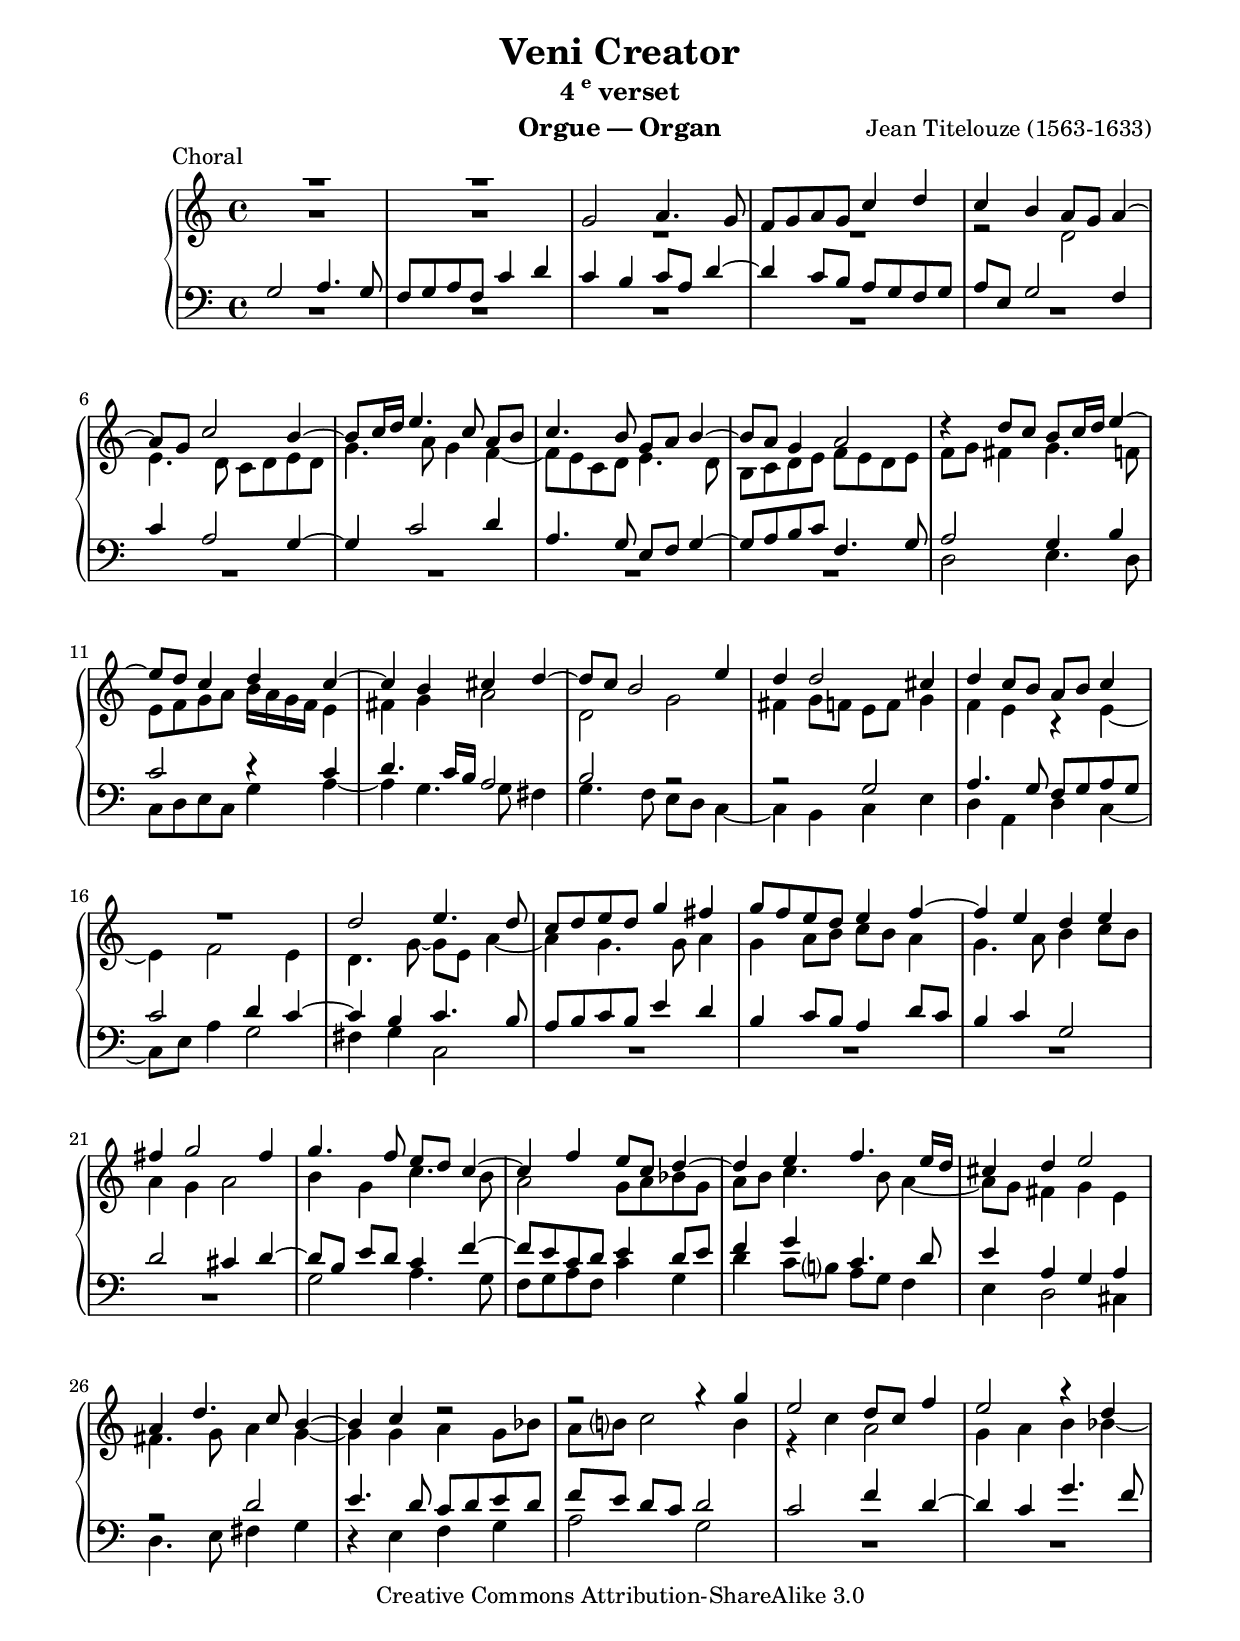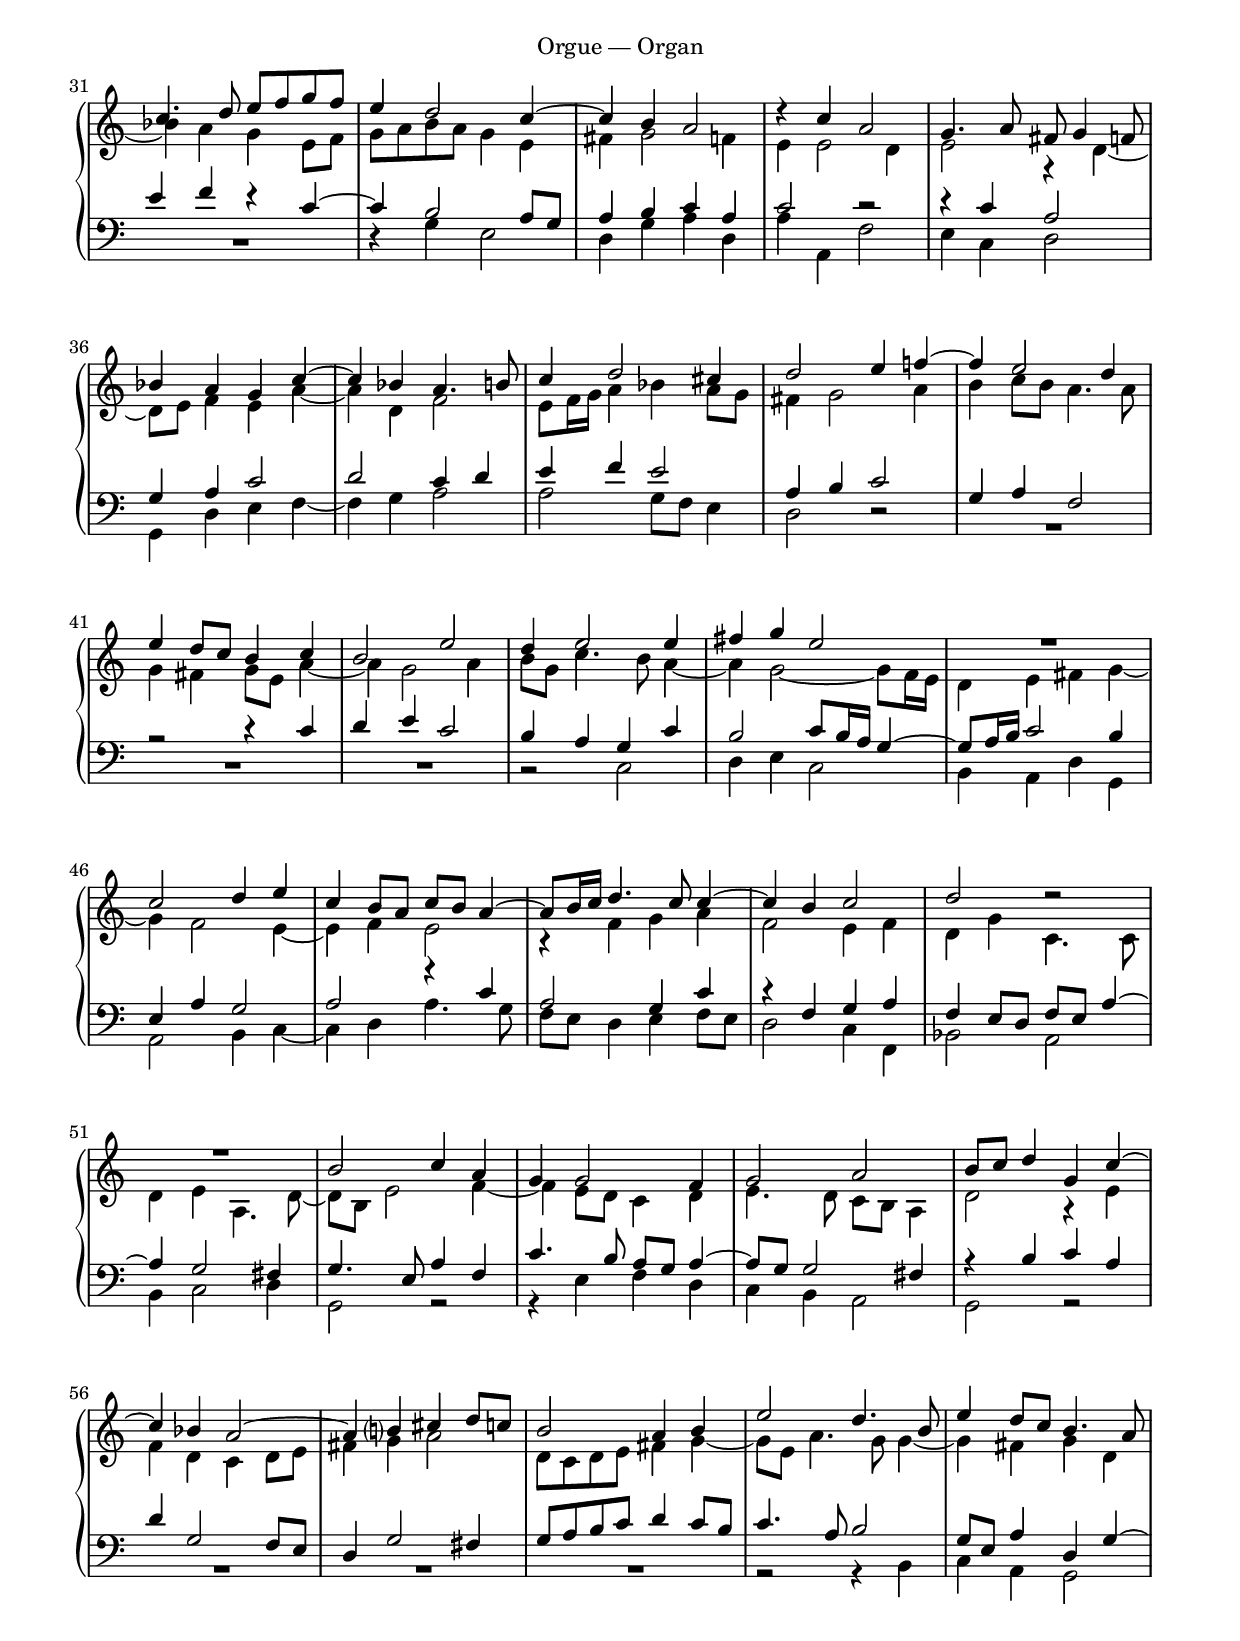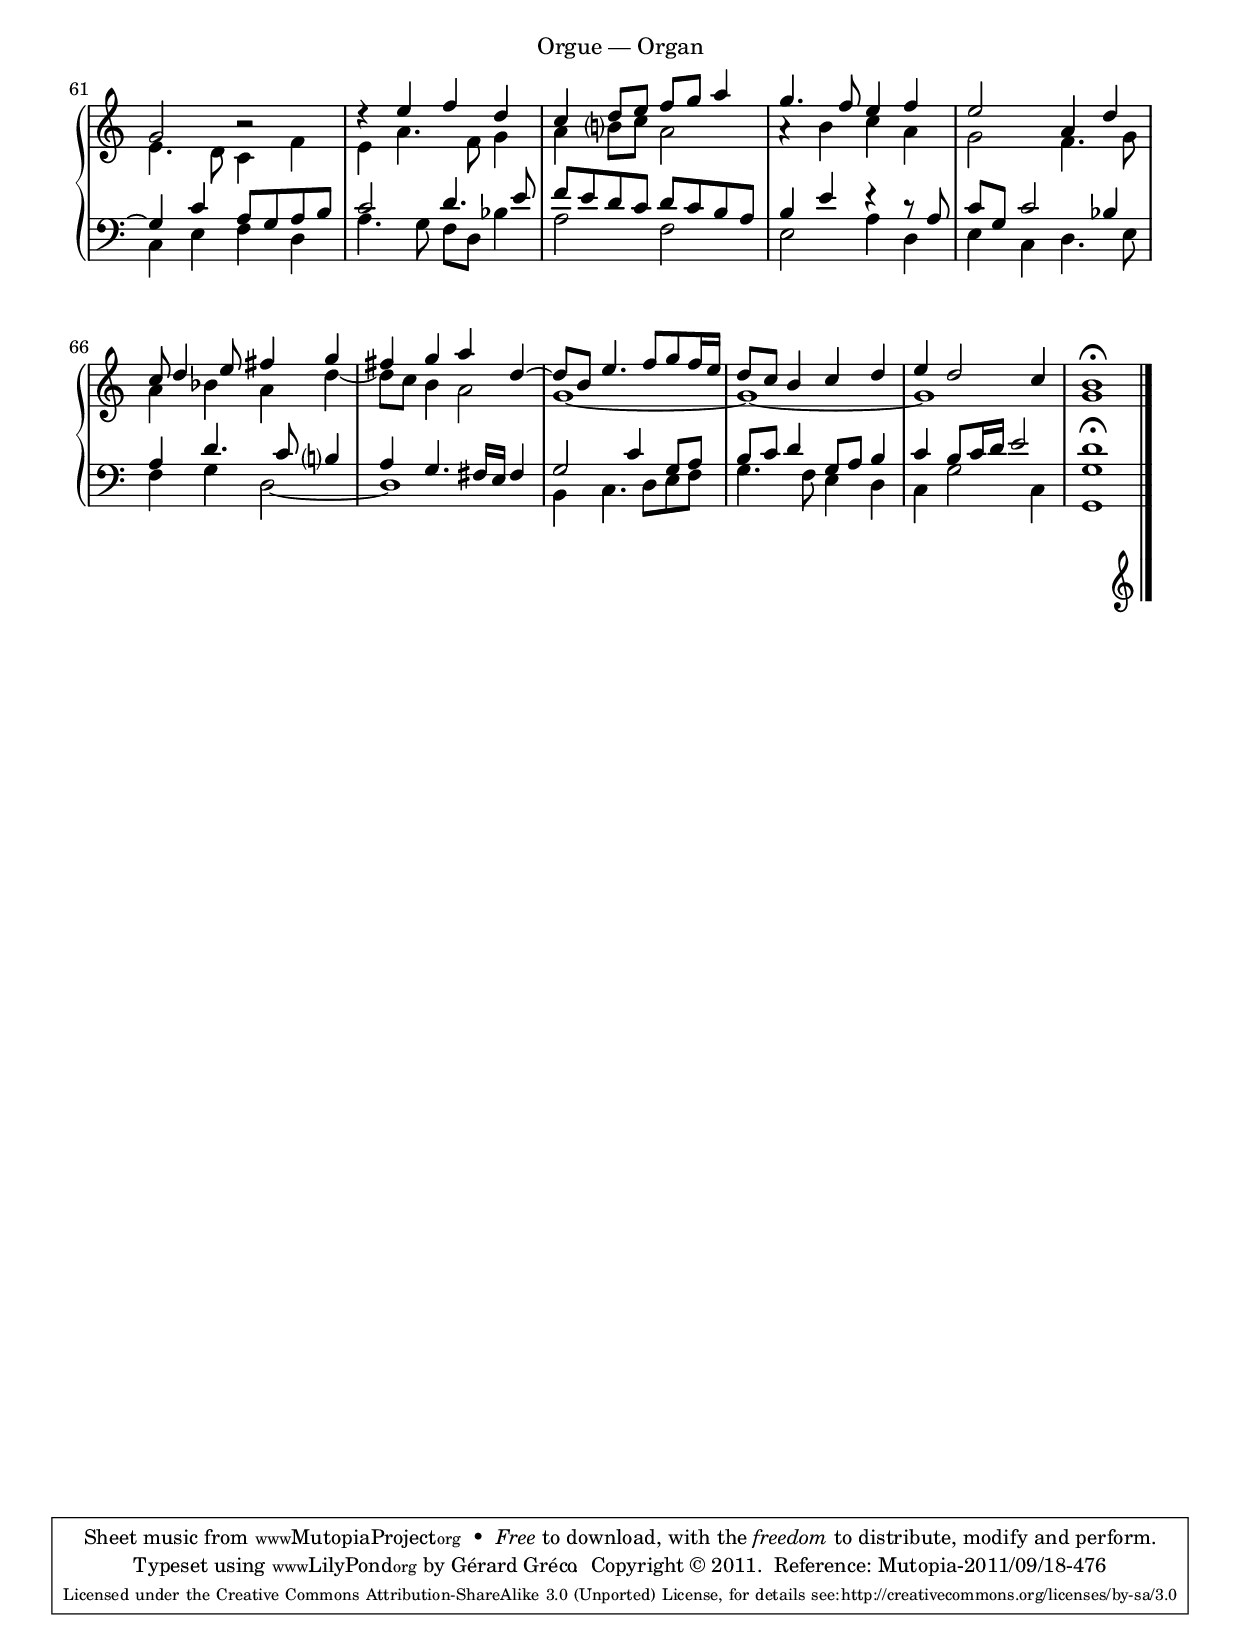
%-*-coding:utf-8-dos-*-
\version "2.14.2"
\include "italiano.ly" 

%% Version 2.0 Les pauses sont centrées et positionnées sur la portée comme
%%             dans l'édition originale.
%% Version 3.0 Mise à jour pour la version 2.14.0. Quelques ajustements 
%%             de silences. Modification de la mise en page.

\header{
    title = "Veni Creator"
    subtitle = \markup{\center-align{\line{4\super{e} verset}}}
    piece = \markup{\line{\hspace #8.0 Choral}} 
    instrument = \markup{\center-align{\line{Orgue — Organ}}}
    composer = "Jean Titelouze (1563-1633)"
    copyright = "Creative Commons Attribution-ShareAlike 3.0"
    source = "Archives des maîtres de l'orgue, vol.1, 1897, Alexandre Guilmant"
    opus = ""
    %lastupdated = "2004-09-04 Sainte Rosalie "
    %lastupdated = "2005-05-16 lundi de Pentecôte "
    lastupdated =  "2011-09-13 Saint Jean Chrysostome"
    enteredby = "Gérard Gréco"
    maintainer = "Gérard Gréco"

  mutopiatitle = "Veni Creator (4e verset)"
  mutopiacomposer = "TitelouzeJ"
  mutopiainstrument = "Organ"
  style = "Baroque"
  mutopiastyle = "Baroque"

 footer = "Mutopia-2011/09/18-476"
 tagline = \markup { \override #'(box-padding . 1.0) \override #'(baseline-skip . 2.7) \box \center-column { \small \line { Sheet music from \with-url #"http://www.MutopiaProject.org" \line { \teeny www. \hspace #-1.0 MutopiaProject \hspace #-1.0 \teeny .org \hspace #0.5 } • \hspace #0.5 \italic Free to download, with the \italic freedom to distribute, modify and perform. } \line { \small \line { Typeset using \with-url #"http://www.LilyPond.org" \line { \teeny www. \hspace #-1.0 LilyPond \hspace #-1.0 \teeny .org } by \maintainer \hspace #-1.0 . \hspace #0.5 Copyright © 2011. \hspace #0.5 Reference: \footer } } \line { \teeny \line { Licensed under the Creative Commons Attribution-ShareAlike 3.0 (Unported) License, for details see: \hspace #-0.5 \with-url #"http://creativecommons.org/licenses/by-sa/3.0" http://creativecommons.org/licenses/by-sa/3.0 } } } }
}

\paper {
  print-page-number = ##f
  indent = 15\mm
  left-margin = 15\mm
  line-width = 18\cm
  bottom-margin = 15\mm
  top-margin = 15\mm 
}

global = {
  \key do \major
  \time 4/4
}

soprano =  \relative do'' {
  \stemUp
  %%1 :
  \once \override MultiMeasureRest  #'staff-position = #+4 R1 
  \once \override MultiMeasureRest  #'staff-position = #+4 R1 
  sol2 la4. sol8 |
  fa8 sol la sol do4 re |
  %%5:
  do4 si la8 sol la4 ~ |
  la8 sol do2 si4 ~ |
  si8[ do16 re] mi4. do8 la8[ si] |
  do4. si8 sol[ la] si4 ~ |
  si8 la sol4 la2 |
  %%10:
  re4 \rest re8[ do] si[ do16 re] mi4 ~ |
  mi8 re do4 re do4 ~ |
  do si dod re ~ |
  re8 do si2 mi4 |
  re4 re2 dod4 |
  %%15:
  re4 do8[ si] la[ si] do4 |
  \once\override MultiMeasureRest  #'staff-position = #+2 R1 %re1\rest |
  re2 mi4. re8 |
  do8[ re mi re] sol4 fad |
  sol8 fa mi re mi4 fa ~ |
  %%20:
  fa4 mi re mi |
  fad4 sol2 fad4 |
  sol4. fa8 mi[ re] do4 ~ |
  do4 fa mi8 do re4 ~ |
  re4 mi fa4. mi16 re |
  %%25:
  dod4 re mi2 |
  la,4 re4. do8 si4 ~ |
  si4 do re2\rest |
  fa2\rest \once\override Rest #'extra-offset = #'(0.0 . -1.0) r4 sol4 |
  mi2 re8 do fa4 |
  %%30:
  mi2 r4 re4 |
  \once\override Dots #'staff-position = #2.0 do4. re8 mi[ fa sol fa] |
  mi4 re2 do4 ~ |
  do si4 la2 |
  re4\rest do4 la2 |
  %%35:
  sol4. la8 fad sol4 fa8 |
  sib4 la sol do ~ |
  do sib la4. si8 |
  do4 re2 dod4 |
  re2 mi4 fa!4 ~ |
  %%40:
  fa4 mi2 re4 |
  mi4 re8 do si4 do |
  si2 mi |
  re4 mi2 mi4 |
  fad4 sol mi2 |
  %%45:
  R1 %re1\rest |
  do2 re4 mi |
  do4 si8[ la] do[ si] la4 ~ |
  la8[ si16 do] re4. do8 do4 ~ |
  do4 si do2 |
  %%50:
  re2 re2\rest |
  \override MultiMeasureRest  #'staff-position = #+2 R1 %re1\rest |
  si2 do4 la |
  sol4 sol2 fa4 |
  sol2 la |
  %%55:
  si8 do re4 sol, do ~ |
  do4 sib la2 ~ |
  la4 si? dod re8 do |
  si2 la4 si |
  mi2 re4. si8 |
  %%60:
  mi4 re8 do si4. la8 |
  sol2 si2\rest |
  re4\rest mi4 fa re |
  do4 re8[ mi] fa[ sol] la4 |
  sol4. fa8 mi4 fa |
  %%65:
  mi2 la,4 re |
  do8 re4 mi8 fad4 sol |
  fad4 sol la re, ~ |
  re8 si mi4. fa8[ sol fa16 mi] |
  re8 do si4 do re |
  %%70:
  mi4 re2 do4 |
  si1^\fermata |
}

alto = \relative do' {
  \stemDown
  %%1 :
  \once\override MultiMeasureRest  #'staff-position = #-2 R1
  \once\override MultiMeasureRest  #'staff-position = #-2 R1
  R1
  R1 %si1 \rest
  %%5:
  r2 re2 |
  mi4. re8 do[ re mi re] |
  sol4. la8 sol4 fa ~ |
  fa8[ mi do re] mi4. re8 |
  si[ do re mi] fa[ mi re mi] |
  %%10:
  fa8[ sol] fad4 sol4. fa8 |
  mi8[ fa sol la] si16[ la sol fa] mi4 |
  fad4 sol la2 |
  re,2 sol2 |
  fad4 sol8[ fa] mi[ fa] sol4 |
  %%15:
  fa4 mi r4 mi4 ~ |
  mi4 fa2 mi4 |
  re4. sol8 ~ sol[ mi] la4 ~ |
  la4 sol4. sol8 la4 |
  sol4 la8[ si] do[ si] la4 |
  %%20:
  sol4. la8 si4 do8 si |
  la4 sol la2 |
  si4 sol do4. si8 |
  la2 sol8[ la sib sol] |
  la8 si do4. si8 la4 ~ |
  %%25:
  la8 sol fad4 sol mi |
  fad4. sol8 la4 sol4 ~ |
  sol sol la sol8 sib |
  la8 si? do2 si4 | 
  r4 do4 la2 |
  %%30:
  sol4 la si sib ~ |
  \once \override NoteColumn  #'force-hshift = #1.2 sib4 la sol mi8 fa |
  sol8[ la si la] sol4 mi |
  fad4 sol2 fa4 |
  mi4 mi2 re4 |
  %%35:
  mi2 sol,4\rest re'4 ~ |
  re8 mi fa4 mi la ~ |
  la4 re, fa2 |
  mi8[ fa16 sol] la4 sib la8 sol |
  fad4 sol2 la4 |
  %%40:
  si4 do8 si la4. la8 |
  sol4 fad sol8 mi la4 ~ |
  la4 sol2 la4 |
  si8 sol do4. si8 la4 ~ |
  la4 sol2 ~ sol8[ fa16 mi] |
  %%45:
  re4 mi fad sol ~ |
  sol4 fa2 mi4 ~ |
  mi fa mi2 |
  r4 fa4 sol la |
  fa2 mi4 fa |
  %%50:
  re4 sol do,4. do8 |
  re4 mi la,4. re8 ~ |
  re8[ si] mi2 fa4 ~ |
  fa4 mi8 re do4 re |
  mi4. re8 do[ si ] la4 |
  %%55:
  re2 r4 mi4 |
  fa4 re do re8 mi |
  fad4 sol la2 |
  re,8[ do re mi] fad4 sol ~ |
  sol8 mi la4. sol8 sol4 ~ |
  %%60:
  sol4 fad sol re |
  mi4. re8 do4 fa | 
  mi4 la4. fa8 sol4 |
  la4 si?8 do la2 |
  la4\rest si4 do la |
  %%65:
  sol2 fa4. sol8 |
  la4 sib la re ~ |
  re8 do si4 la2 |
  sol1 ~ |
  sol1 ~ |
  %%70:
  sol1 |
  sol1 |
  
}

tenor = \relative do' {
  \stemUp
  %%1 :
  sol2 la4. sol8 |
  fa8 sol la fa do'4 re |
  do4 si do8 la re4 ~ |
  re4 do8[ si] la[ sol fa sol] |
  %%5 :
  la8 mi sol2 fa4 |
  do'4 la2 sol4 ~ |
  sol4 do2 re4 |
  la4. sol8 mi[ fa] sol4 ~ |
  sol8[ la si do] fa,4. sol8 |
  %%10:
  la2 sol4 si |
  do2 re4\rest do4 |
  re4. do16 si la2 |
  si2 r2 |
  r2 sol2 |
  %%15:
  la4. sol8 fa8[ sol la sol] |
  do2 re4 do4 ~ |
  do4 si do4. si8 | 
  la8 si do si mi4 re |
  si do8 si la4 re8 do |
  %%20:
  si4 do sol2 |
  re'2 dod4 re ~ |
  re8[ si] mi[ re] do4 fa ~ |
  fa8[ mi do  re] mi4 re8 mi |
  fa4 sol do,4. re8 |
  %%25:
  mi4 la, sol la |
  r2 re2 |
  mi4. re8 do[ re mi re] |
  fa[ mi] re[ do] re2 |
  do2 fa4 re ~ |
  %%30:
  re do sol'4. fa8 |
  mi4 fa mi4\rest do ~ |
  do4 si2 la8 sol |
  la4 si do la |
  do2 r2 |
  %%35:
  re4\rest do4 la2 |
  sol4 la do2 |
  re do4 re |
  mi fa mi2 |
  la,4 si do2 |
  %%40:
  sol4 la fa2 |
  r2 do'4\rest do4 |
  re4 mi do2 |
  si4 la sol do |
  si2 do8[ si16 la] sol4 ~ |
  %%45:
  sol8[ la16 si] do2 si4 |
  mi,4 la sol2 |
  la2 r4 do4 |
  la2 sol4 do |
  r4 fa,4 sol la |
  %%50:
  fa4 mi8[ re] fa[ mi] la4 ~ |
  la4 sol2 fad4 |
  sol4. mi8 la4 fa |
  do'4. si8 la8[ sol] la4 ~ |
  la8 sol sol2 fad4 |
  %%55:
  r4 si4 do la |
  re4 sol,2 fa8 mi |
  re4 sol2 fad4 |
  sol8[ la si do] re4 do8[ si] |
  do4. la8 si2 |
  %%60:
  sol8 mi la4 re, sol ~ |
  sol4 do la8[ sol la si] |
  do2 re4. mi8 |
  fa8[mi re do] re[ do si la] |
  si4 mi \once\override Rest #'extra-offset = #'(0.0 . -1.0) r4 r8 la,8 |
  %%65:
  do8[ sol] do2 sib4 |
  la4 re4. do8 si?4 |
  la4 sol4. fad16[ mi] fad4 |
  sol2 do4 sol8 la |
  si8 do re4 sol,8 la si4 |
  %%70:
  do4 si8[ do16 re] mi2 |
  re1 | 
}

basse = \relative do {
  \stemDown
  %%1 :
  \override MultiMeasureRest  #'staff-position = #-2 R1 |
  R1 |
  R1 |
  \once\override MultiMeasureRest  #'staff-position = #-4 R1 |
  R1 |
  \override MultiMeasureRest  #'staff-position = #-4 R1 |
  R1 |
  R1 |
  R1 |
  re2 mi4. re8 |
  do8[ re mi do] sol'4 la ~ |
  la sol4. sol8 fad4 |
  sol4. fa8 mi[ re] do4 ~ |
  do4 si do mi |
  re4 la re do ~ |
  do8 mi la4 sol2 |
  fad4 sol do,2 |
  \override MultiMeasureRest  #'staff-position = #-2 R1
  R1
  R1
  R1
  sol'2 la4. sol8 |
  fa8[ sol la fa] do'4 sol |
  re'4 do8[ si?] la[ sol] fa4 |
  mi4 re2 dod4 |
  re4. mi8 fad4 sol |
  \once\override Rest #'extra-offset = #'(0.0 . 2.0) r4 mi4 fa sol |
  la2 sol |
  R1
  R1
  R1
  \once\override Rest #'extra-offset = #'(0.0 . +2.0) r4 sol4 mi2 |
  re4 sol la re, |
  la'4 la, fa'2 |
  mi4 do re2 |
  sol,4 re' mi fa ~ |
  fa sol la2 |
  la2 sol8 fa mi4 |
  re2 re2\rest |
  \override MultiMeasureRest  #'staff-position = #-4 R1 |
  \override MultiMeasureRest  #'staff-position = #-2 R1 |
  R1 |
  si2\rest do2 |
  re4 mi do2 |
  si4 la re sol, |
  la2 si4 do4 ~ |
  do4 re la'4. sol8 |
  fa8 mi re4 mi fa8 mi |
  re2 do4 fa, |
  sib2 la |
  si4 do2 re4 |
  sol,2 r2 |
  r4 mi'4 fa re |
  do4 si la2 |
  sol2 r2 |
  \override MultiMeasureRest  #'staff-position = #-4 R1 |
  R1 |
  R1 |
  r2 r4 si4 |
  do4 la sol2 |
  do4 mi fa re |
  la'4. sol8 fa[ re] sib'4 |
  la2 fa |
  mi2 la4 re, |
  mi4 do re4. mi8 |
  fa4 sol re2 ~ |
  re1 |
  si4 do4. re8[ mi fa] |
  sol4. fa8 mi4 re |
  do4 sol'2 do,4 |
 \override Script #'padding = # 3 <<sol'1^\fermata sol,>> |
}

\score {
  {
    \context PianoStaff <<
      \context Staff = "dessus" <<
        \global
        \clef violin 
	\set Staff.midiInstrument = "pan flute"
	%\set Staff.midiInstrument = "Church organ"
	\context Voice = "soprano" {\voiceOne \soprano}
	\context Voice = "alto" {\voiceTwo \alto}
      >>
      \context Staff = "basse" <<
        \global    
        \clef bass
	\set Staff.midiInstrument = "pan flute"
	%\set Staff.midiInstrument = "Church organ"
	\context Voice = "tenor" {\voiceOne \tenor} 
	\context Voice = "basse" {\voiceTwo \basse}
      >>
    >>
    \bar "|."
  }
  \layout { }
  
  \midi {
    \context {
      \Score
      tempoWholesPerMinute = #(ly:make-moment 92 4)
      }
    }
}


